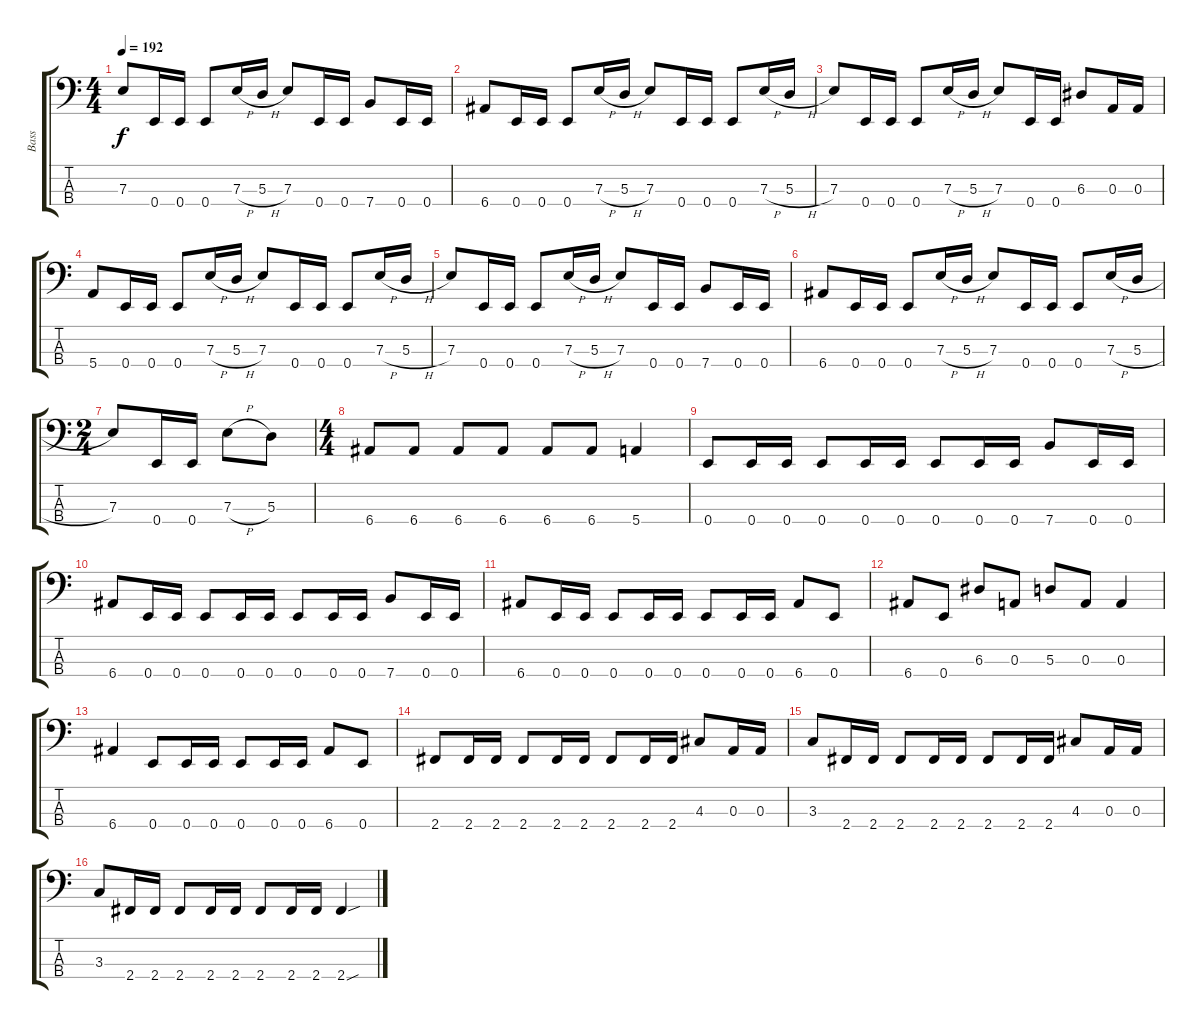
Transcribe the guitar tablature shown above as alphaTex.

\track ("Bass" "Bass") {instrument electricbasspick}
\staff {score tabs}
\tuning (G2 D2 A1 E1) {hide}
\ts (4 4)
\tempo 192
\clef f4
\ks c
7.3.8{dy f} 0.4.16 0.4.16 0.4.8 7.3{h}.16 5.3{h}.16 7.3.8 0.4.16 0.4.16 7.4.8 0.4.16 0.4.16 |
6.4.8 0.4.16 0.4.16 0.4.8 7.3{h}.16 5.3{h}.16 7.3.8 0.4.16 0.4.16 0.4.8 7.3{h}.16 5.3{h}.16 |
7.3.8 0.4.16 0.4.16 0.4.8 7.3{h}.16 5.3{h}.16 7.3.8 0.4.16 0.4.16 6.3.8 0.3.16 0.3.16 |
5.4.8 0.4.16 0.4.16 0.4.8 7.3{h}.16 5.3{h}.16 7.3.8 0.4.16 0.4.16 0.4.8 7.3{h}.16 5.3{h}.16 |
7.3.8 0.4.16 0.4.16 0.4.8 7.3{h}.16 5.3{h}.16 7.3.8 0.4.16 0.4.16 7.4.8 0.4.16 0.4.16 |
6.4.8 0.4.16 0.4.16 0.4.8 7.3{h}.16 5.3{h}.16 7.3.8 0.4.16 0.4.16 0.4.8 7.3{h}.16 5.3{h}.16 |
\ts (2 4)
7.3.8 0.4.16 0.4.16 7.3{h}.8 5.3.8 |
\ts (4 4)
6.4.8 6.4.8 6.4.8 6.4.8 6.4.8 6.4.8 5.4.4 |
0.4.8 0.4.16 0.4.16 0.4.8 0.4.16 0.4.16 0.4.8 0.4.16 0.4.16 7.4.8 0.4.16 0.4.16 |
6.4.8 0.4.16 0.4.16 0.4.8 0.4.16 0.4.16 0.4.8 0.4.16 0.4.16 7.4.8 0.4.16 0.4.16 |
6.4.8 0.4.16 0.4.16 0.4.8 0.4.16 0.4.16 0.4.8 0.4.16 0.4.16 6.4.8 0.4.8 |
6.4.8 0.4.8 6.3.8 0.3.8 5.3.8 0.3.8 0.3.4 |
6.4.4 0.4.8 0.4.16 0.4.16 0.4.8 0.4.16 0.4.16 6.4.8 0.4.8 |
2.4.8 2.4.16 2.4.16 2.4.8 2.4.16 2.4.16 2.4.8 2.4.16 2.4.16 4.3.8 0.3.16 0.3.16 |
3.3.8 2.4.16 2.4.16 2.4.8 2.4.16 2.4.16 2.4.8 2.4.16 2.4.16 4.3.8 0.3.16 0.3.16 |
3.3.8 2.4.16 2.4.16 2.4.8 2.4.16 2.4.16 2.4.8 2.4.16 2.4.16 2.4{sou}.4
